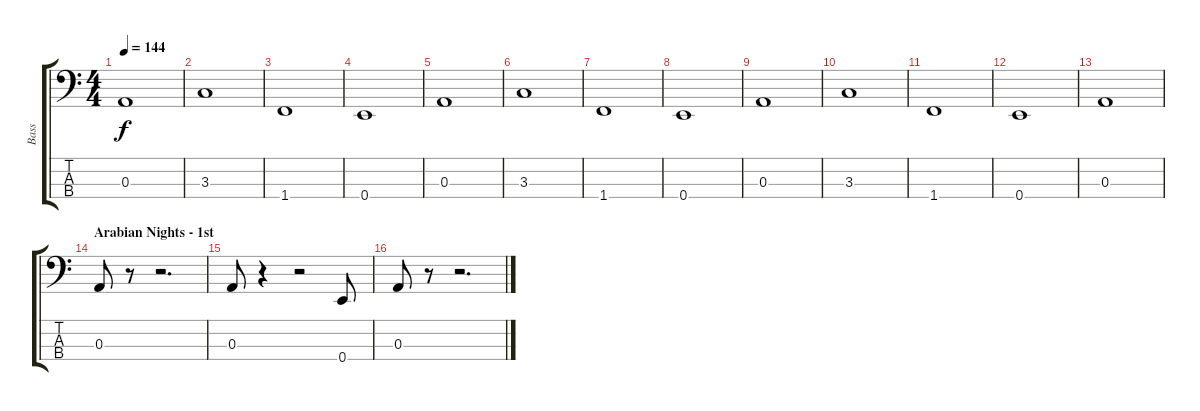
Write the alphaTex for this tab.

\track ("Bass" "Bass") {instrument fretlessbass}
\staff {score tabs}
\tuning (G2 D2 A1 E1) {hide}
\ts (4 4)
\tempo 144
\clef f4
\ks c
0.3.1{dy f} |
3.3.1 |
1.4.1 |
0.4.1 |
0.3.1 |
3.3.1 |
1.4.1 |
0.4.1 |
0.3.1 |
3.3.1 |
1.4.1 |
0.4.1 |
0.3.1 |
\section ("" "Arabian Nights - 1st")
0.3.8 r.8 r.2{d} |
0.3.8 r.4 r.2 0.4.8 |
0.3.8 r.8 r.2{d}
